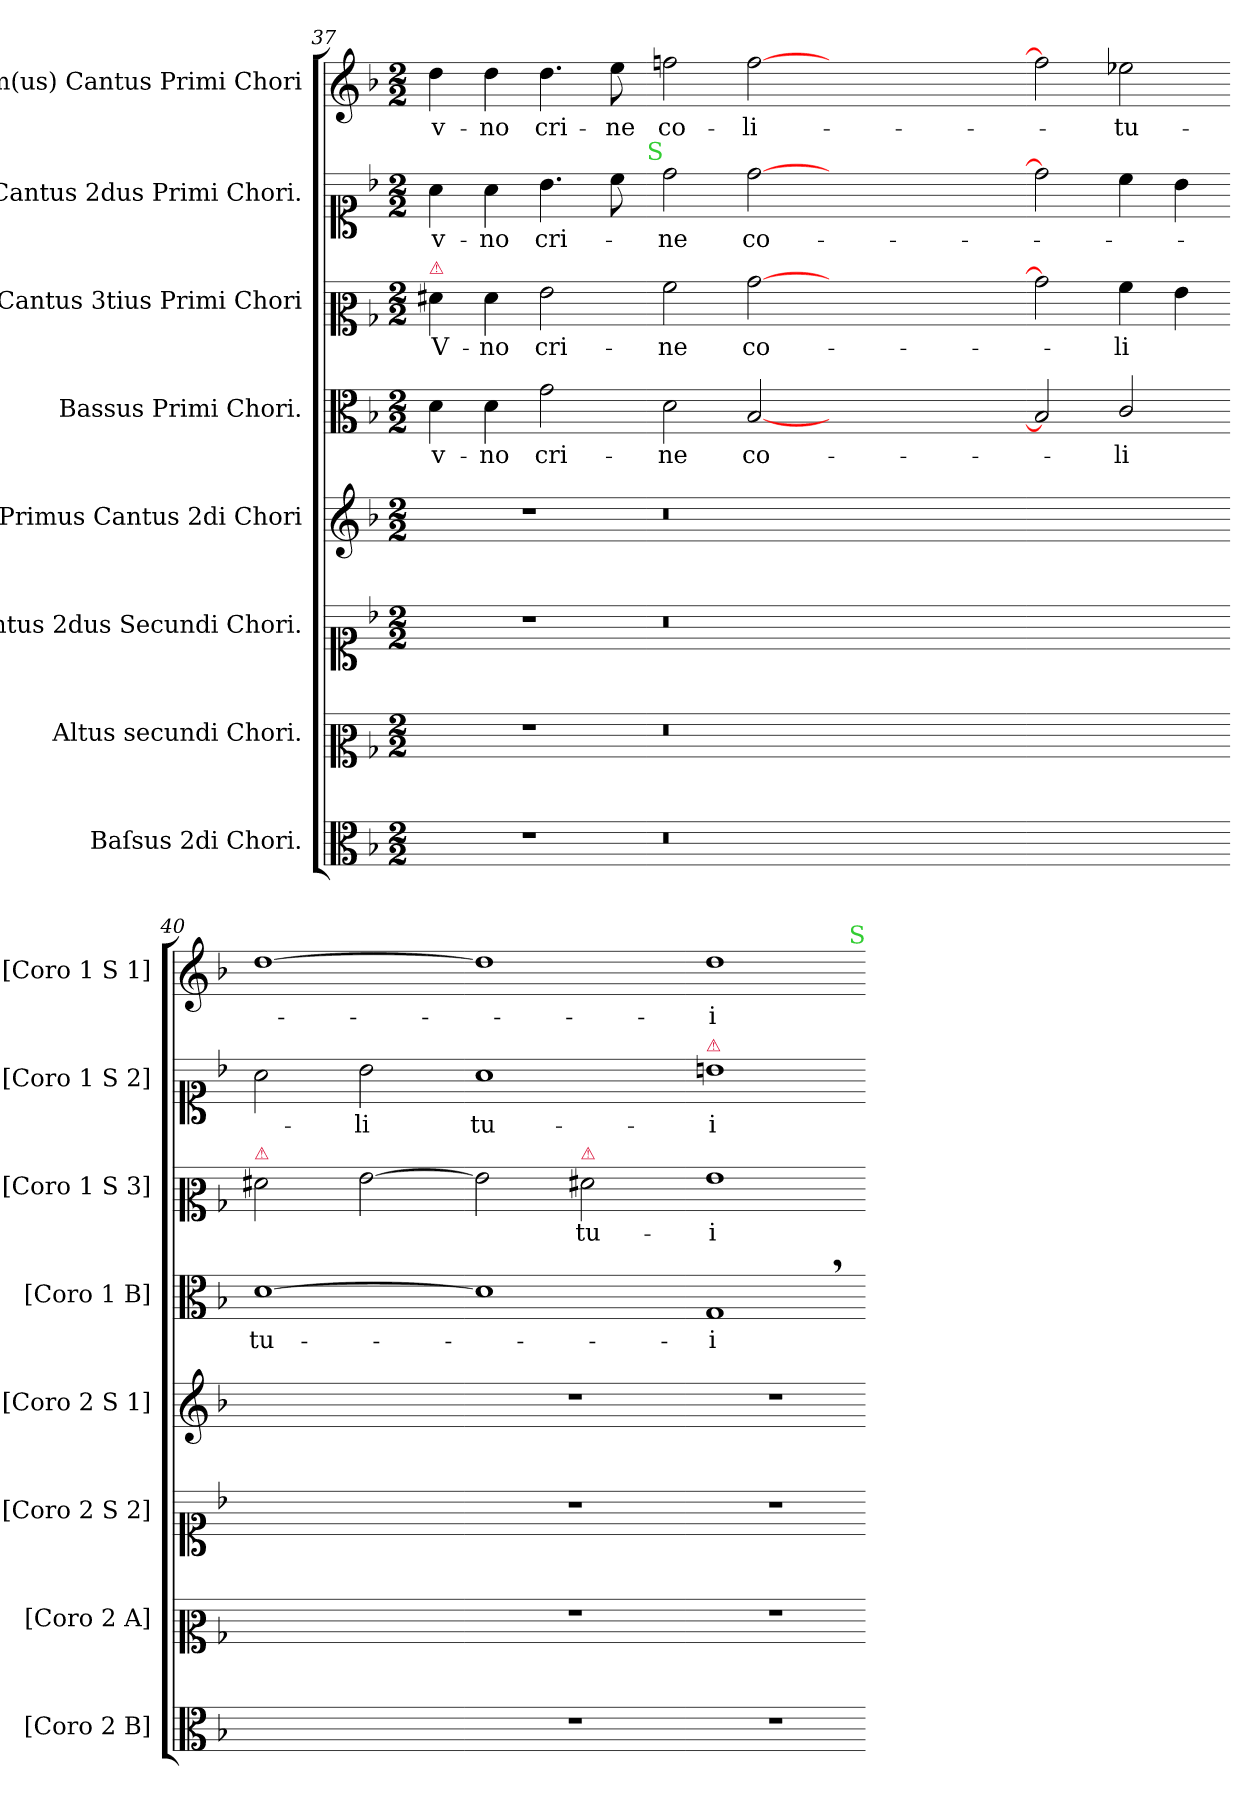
**kern	**kern	**kern	**kern	**kern	**text	**kern	**text	**kern	**text	**kern	**text
*part8	*part7	*part6	*part5	*part4	*part4	*part3	*part3	*part2	*part2	*part1	*part1
*staff8	*staff7	*staff6	*staff5	*staff4	*staff4	*staff3	*staff3	*staff2	*staff2	*staff1	*staff1
*I"Baſsus 2di Chori.	*I"Altus secundi Chori.	*I"Cantus 2dus Secundi Chori.	*I"Primus Cantus 2di Chori	*I"Bassus Primi Chori.	*	*I"Cantus 3tius Primi Chori	*	*I"Cantus 2dus Primi Chori.	*	*I"Im(us) Cantus Primi Chori	*
*I'[Coro 2 B]	*I'[Coro 2 A]	*I'[Coro 2 S 2]	*I'[Coro 2 S 1]	*I'[Coro 1 B]	*	*I'[Coro 1 S 3]	*	*I'[Coro 1 S 2]	*	*I'[Coro 1 S 1]	*
*clefC3	*clefC2	*clefC1	*clefG2	*clefC3	*	*clefC2	*	*clefC1	*	*clefG2	*
*k[b-]	*k[b-]	*k[b-]	*k[b-]	*k[b-]	*	*k[b-]	*	*k[b-]	*	*k[b-]	*
*M2/2	*M2/2	*M2/2	*M2/2	*M2/2	*	*M2/2	*	*M2/2	*	*M2/2	*
=37	=37	=37	=37	=37	=37	=37	=37	=37	=37	=37	=37
!	!	!	!	!	!	!LO:TX:a:color=crimson:t=⚠	!	!	!	!	!
1r	1r	1r	1r	4d\	v-	4f#X\	V-	4a\	v-	4dd\	v-
.	.	.	.	4d\	-no	4f#\	-no	4a\	-no	4dd\	-no
.	.	.	.	2g\	cri-	2g\	cri-	4.b-\	cri-	4.dd\	cri-
.	.	.	.	.	.	.	.	8cc\	.	8ee\	-ne
!	!	!	!	!	!	!	!	!LO:TX:a:color=limegreen:t=S	!	!	!
=38-	=38-	=38-	=38-	=38-	=38-	=38-	=38-	=38-	=38-	=38-	=38-
0.r	0.r	0.r	0.r	2d\	-ne	2a\	-ne	2dd\	-ne	2ffn\	co-
.	.	.	.	[2B-/	co-	[2b-\	co-	[2dd\	co-	[2ff\	-li-
.	.	.	.	0ryy	.	0ryy	.	0ryy	.	0ryy	.
=39-	=39-	=39-	=39-	=39-	=39-	=39-	=39-	=39-	=39-	=39-	=39-
1ryy	1ryy	1ryy	1ryy	2B-/]	.	2b-\]	.	2dd\]	.	2ff\]	.
.	.	.	.	2c/	-li	4a\	-li	4cc\	.	2ee-X\	-tu-
.	.	.	.	.	.	4g\	.	4b-\	.	.	.
=40-	=40-	=40-	=40-	=40-	=40-	=40-	=40-	=40-	=40-	=40-	=40-
!	!	!	!	!	!	!LO:TX:a:color=crimson:t=⚠	!	!	!	!	!
1ryy	1ryy	1ryy	1ryy	[1d	tu-	2f#X\	.	2a\	.	[1dd	.
.	.	.	.	.	.	[2g\	.	2b-\	-li	.	.
=41-	=41-	=41-	=41-	=41-	=41-	=41-	=41-	=41-	=41-	=41-	=41-
1r	1r	1r	1r	1d]	.	2g\]	.	1a	tu-	1dd]	.
!	!	!	!	!	!	!LO:TX:a:color=crimson:t=⚠	!	!	!	!	!
.	.	.	.	.	.	2f#X\	tu-	.	.	.	.
=42-	=42-	=42-	=42-	=42-	=42-	=42-	=42-	=42-	=42-	=42-	=42-
!	!	!	!	!	!	!	!	!LO:TX:a:color=crimson:t=⚠	!	!	!
1r	1r	1r	1r	1G,>	-i	1g	-i	1bn	-i	1dd	-i
!	!	!	!	!	!	!	!	!	!	!LO:TX:a:color=limegreen:t=S	!
=-	=-	=-	=-	=-	=-	=-	=-	=-	=-	=-	=-
*-	*-	*-	*-	*-	*-	*-	*-	*-	*-	*-	*-
